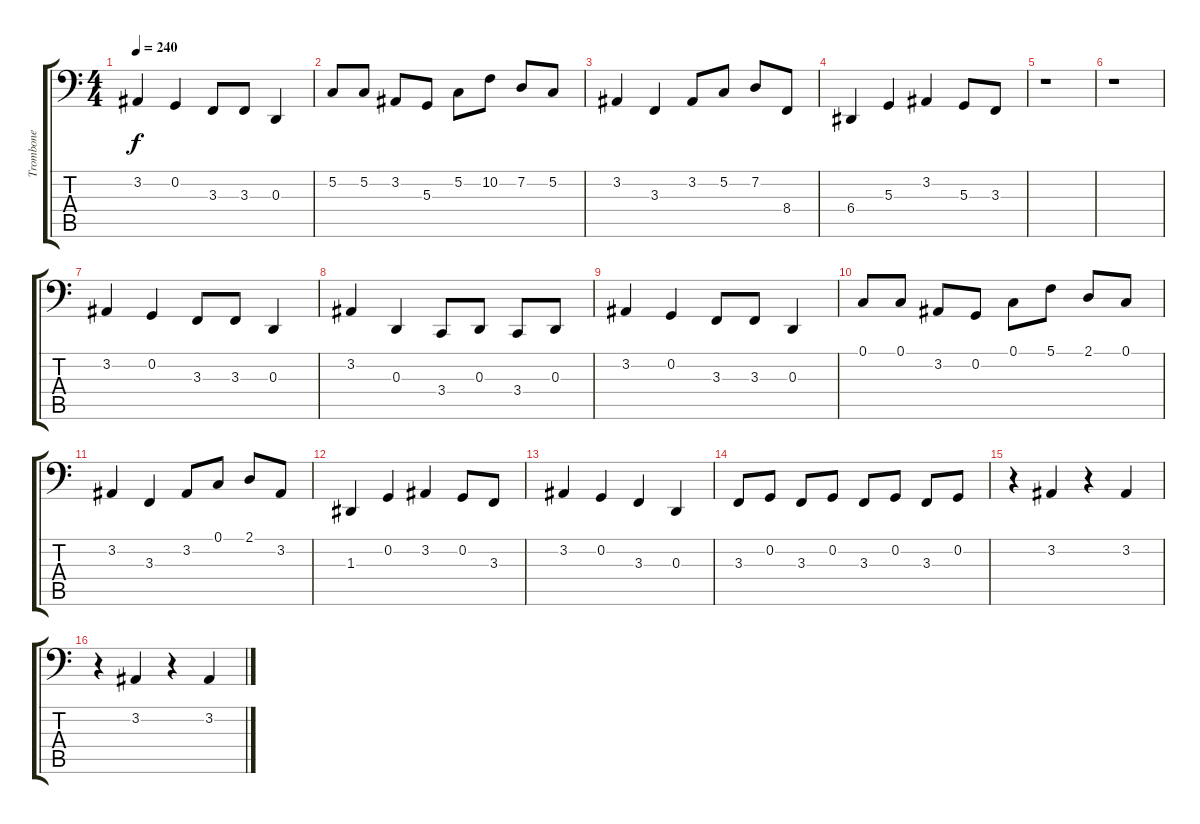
\track ("Trombone" "Trombone") {instrument trombone}
\staff {score tabs}
\tuning (C3 G2 D2 A1 E1 B0) {hide}
\ts (4 4)
\tempo 240
\clef f4
\ks c
3.2.4{dy f} 0.2.4 3.3.8 3.3.8 0.3.4 |
5.2.8 5.2.8 3.2.8 5.3.8 5.2.8 10.2.8 7.2.8 5.2.8 |
3.2.4 3.3.4 3.2.8 5.2.8 7.2.8 8.4.8 |
6.4.4 5.3.4 3.2.4 5.3.8 3.3.8 |
r.1 |
r.1 |
3.2.4 0.2.4 3.3.8 3.3.8 0.3.4 |
3.2.4 0.3.4 3.4.8 0.3.8 3.4.8 0.3.8 |
3.2.4 0.2.4 3.3.8 3.3.8 0.3.4 |
0.1.8 0.1.8 3.2.8 0.2.8 0.1.8 5.1.8 2.1.8 0.1.8 |
3.2.4 3.3.4 3.2.8 0.1.8 2.1.8 3.2.8 |
1.3.4 0.2.4 3.2.4 0.2.8 3.3.8 |
3.2.4 0.2.4 3.3.4 0.3.4 |
3.3.8 0.2.8 3.3.8 0.2.8 3.3.8 0.2.8 3.3.8 0.2.8 |
r.4 3.2.4 r.4 3.2.4 |
r.4 3.2.4 r.4 3.2.4
